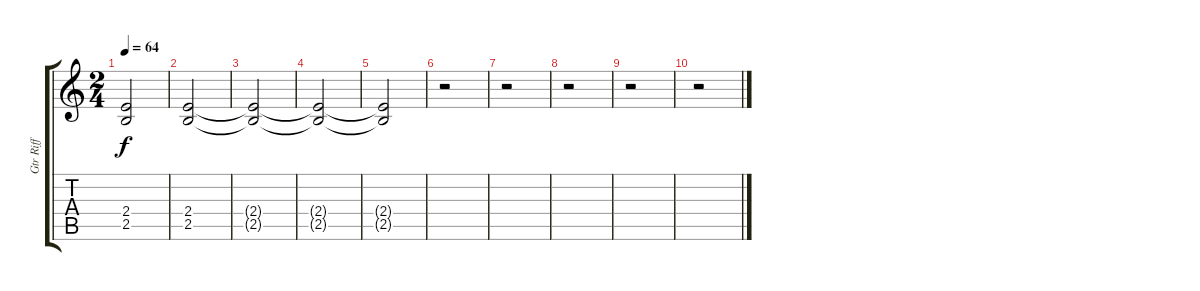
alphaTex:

\track ("Gtr Riff" "Gtr Riff") {instrument electricguitarjazz}
\staff {score tabs}
\tuning (E4 B3 G3 D3 A2 E2) {hide}
\ts (2 4)
\tempo 64
\clef g2
\ks c
(2.4{t} 2.5{t}).2{dy f} |
(2.4 2.5).2 |
(2.4{t} 2.5{t}).2 |
(2.4{t} 2.5{t}).2 |
(2.4{t} 2.5{t}).2 |
r.2 |
r.2 |
r.2 |
r.2 |
r.2
